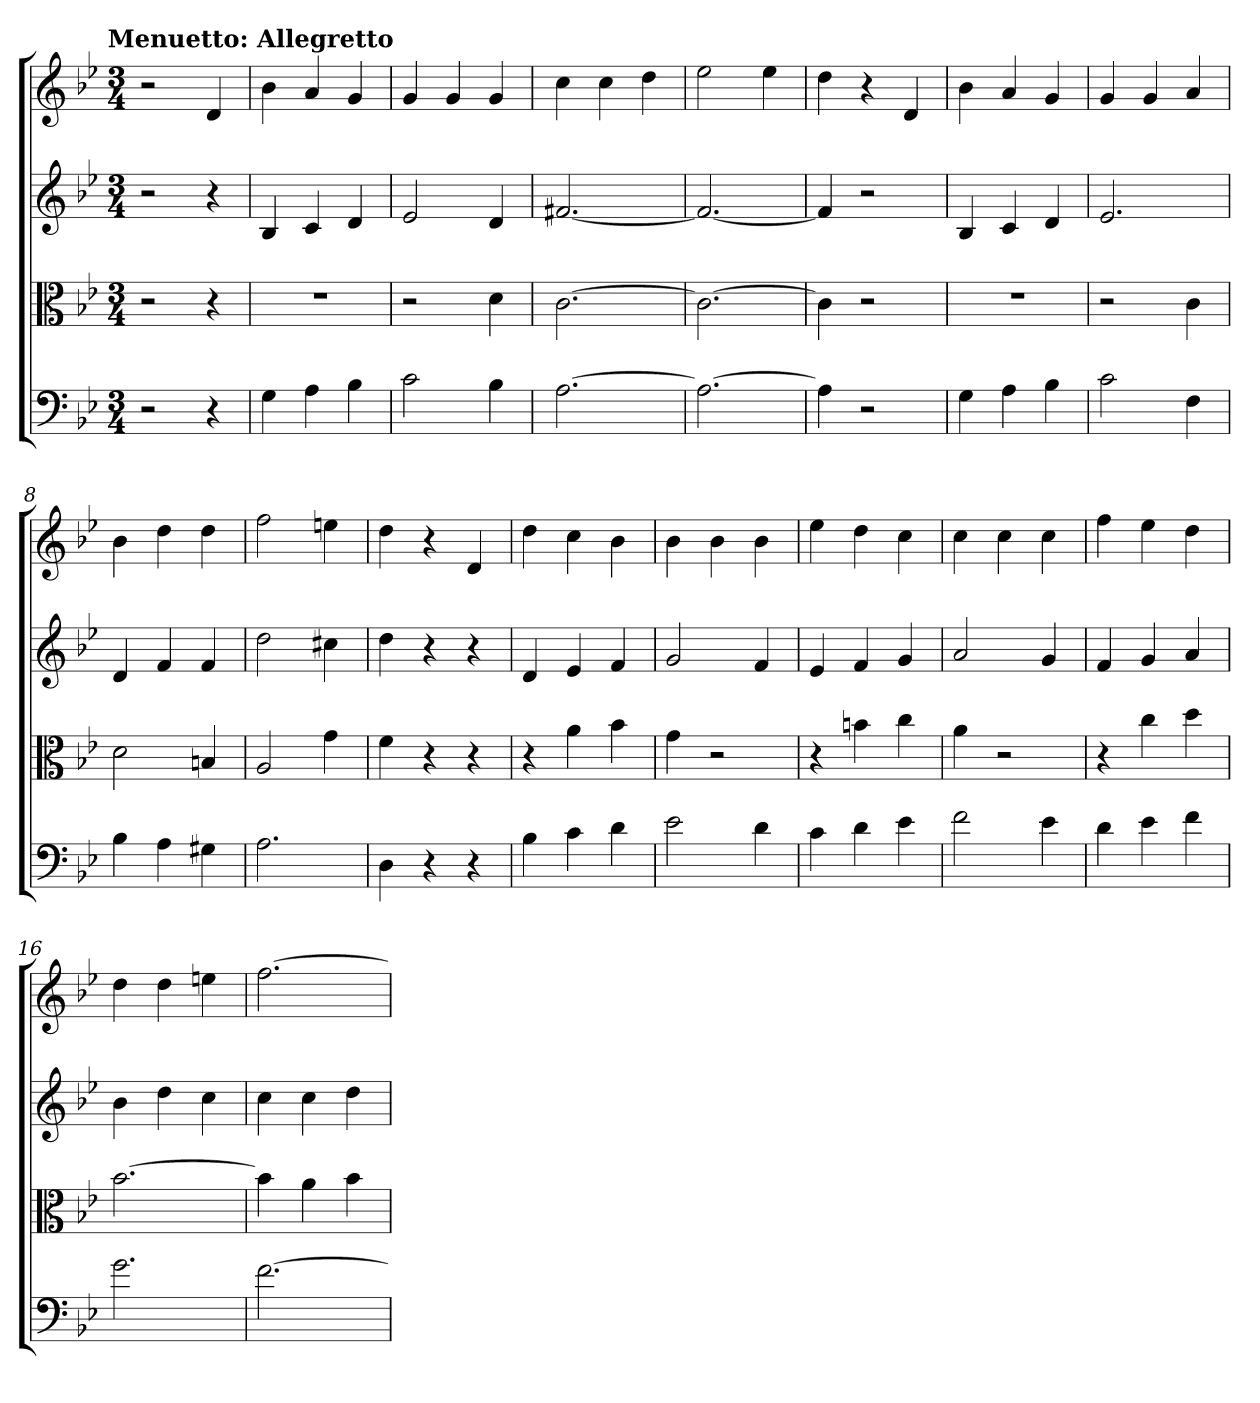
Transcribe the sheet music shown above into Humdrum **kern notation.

**kern	**kern	**kern	**kern
*part4	*part3	*part2	*part1
*staff4	*staff3	*staff2	*staff1
*clefF4	*clefC3	*clefG2	*clefG2
*k[b-e-]	*k[b-e-]	*k[b-e-]	*k[b-e-]
*g:	*g:	*g:	*g:
!!LO:TX:omd:t=Menuetto&colon; Allegretto
*M3/4	*M3/4	*M3/4	*M3/4
*MM108	*MM108	*MM108	*MM108
=	=	=	=
2r	2r	2r	2r
4r	4r	4r	4d
=1	=1	=1	=1
4G	2.r	4B-	4b-
4A	.	4c	4a
4B-	.	4d	4g
=2	=2	=2	=2
2c	2r	2e-	4g
.	.	.	4g
4B-	4d	4d	4g
=3	=3	=3	=3
[2.A	[2.c	[2.f#X	4cc
.	.	.	4cc
.	.	.	4dd
=4	=4	=4	=4
2.A_	2.c_	2.f#_	2ee-
.	.	.	4ee-
=5	=5	=5	=5
4A]	4c]	4f#]	4dd
2r	2r	2r	4r
.	.	.	4d
=6	=6	=6	=6
4G	2.r	4B-	4b-
4A	.	4c	4a
4B-	.	4d	4g
=7	=7	=7	=7
2c	2r	2.e-	4g
.	.	.	4g
4F	4c	.	4a
=8	=8	=8	=8
4B-	2d	4d	4b-
4A	.	4f	4dd
4G#X	4Bn	4f	4dd
=9	=9	=9	=9
2.A	2A	2dd	2ff
.	4g	4cc#X	4een
=10	=10	=10	=10
4D	4f	4dd	4dd
4r	4r	4r	4r
4r	4r	4r	4d
=11	=11	=11	=11
4B-	4r	4d	4dd
4c	4a	4e-	4cc
4d	4b-	4f	4b-
=12	=12	=12	=12
2e-	4g	2g	4b-
.	2r	.	4b-
4d	.	4f	4b-
=13	=13	=13	=13
4c	4r	4e-	4ee-
4d	4bn	4f	4dd
4e-	4cc	4g	4cc
=14	=14	=14	=14
2f	4a	2a	4cc
.	2r	.	4cc
4e-	.	4g	4cc
=15	=15	=15	=15
4d	4r	4f	4ff
4e-	4cc	4g	4ee-
4f	4dd	4a	4dd
=16	=16	=16	=16
2.g	[2.b-	4b-	4dd
.	.	4dd	4dd
.	.	4cc	4een
=17	=17	=17	=17
[2.f	4b-]	4cc	[2.ff
.	4a	4cc	.
.	4b-	4dd	.
=	=	=	=
*-	*-	*-	*-
